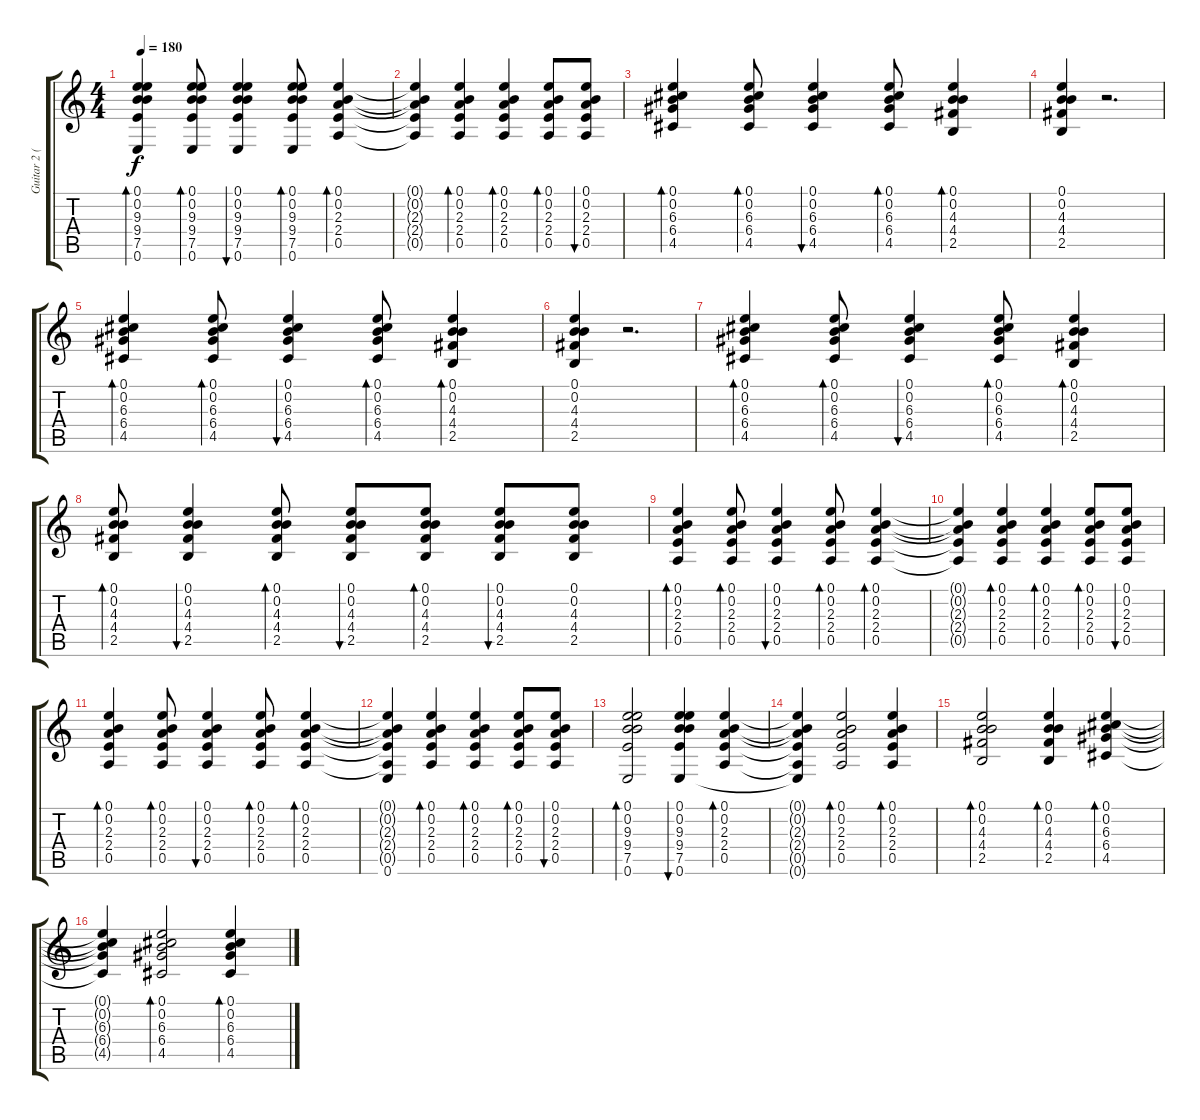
\track ("Guitar 2 (Kenny)" "Guitar 2 (") {instrument acousticguitarsteel}
\staff {score tabs}
\tuning (E4 B3 G3 D3 A2 E2) {hide}
\ts (4 4)
\tempo 180
\clef g2
\ks c
(0.1 0.2 9.3 9.4 7.5 0.6).4{bd 120 dy f} (0.1 0.2 9.3 9.4 7.5 0.6).8{bd 120} (0.1 0.2 9.3 9.4 7.5 0.6).4{bu 120} (0.1 0.2 9.3 9.4 7.5 0.6).8{bd 120} (0.1 0.2 2.3 2.4 0.5).4{bd 120} |
(0.1{t} 0.2{t} 2.3{t} 2.4{t} 0.5{t}).4 (0.1 0.2 2.3 2.4 0.5).4{bd 120} (0.1 0.2 2.3 2.4 0.5).4{bd 120} (0.1 0.2 2.3 2.4 0.5).8{bd 120} (0.1 0.2 2.3 2.4 0.5).8{bu 120} |
(0.1 0.2 6.3 6.4 4.5).4{bd 120} (0.1 0.2 6.3 6.4 4.5).8{bd 120} (0.1 0.2 6.3 6.4 4.5).4{bu 120} (0.1 0.2 6.3 6.4 4.5).8{bd 120} (0.1 0.2 4.3 4.4 2.5).4{bd 120} |
(0.1 0.2 4.3 4.4 2.5).4 r.2{d} |
(0.1 0.2 6.3 6.4 4.5).4{bd 120} (0.1 0.2 6.3 6.4 4.5).8{bd 120} (0.1 0.2 6.3 6.4 4.5).4{bu 120} (0.1 0.2 6.3 6.4 4.5).8{bd 120} (0.1 0.2 4.3 4.4 2.5).4{bd 120} |
(0.1 0.2 4.3 4.4 2.5).4 r.2{d} |
(0.1 0.2 6.3 6.4 4.5).4{bd 120} (0.1 0.2 6.3 6.4 4.5).8{bd 120} (0.1 0.2 6.3 6.4 4.5).4{bu 120} (0.1 0.2 6.3 6.4 4.5).8{bd 120} (0.1 0.2 4.3 4.4 2.5).4{bd 120} |
(0.1 0.2 4.3 4.4 2.5).8{bd 60} (0.1 0.2 4.3 4.4 2.5).4{bu 60} (0.1 0.2 4.3 4.4 2.5).8{bd 120} (0.1 0.2 4.3 4.4 2.5).8{bu 120} (0.1 0.2 4.3 4.4 2.5).8{bd 120} (0.1 0.2 4.3 4.4 2.5).8{bu 120} (0.1 0.2 4.3 4.4 2.5).8 |
(0.1 0.2 2.3 2.4 0.5).4{bd 120} (0.1 0.2 2.3 2.4 0.5).8{bd 120} (0.1 0.2 2.3 2.4 0.5).4{bu 120} (0.1 0.2 2.3 2.4 0.5).8{bd 120} (0.1 0.2 2.3 2.4 0.5).4{bd 120} |
(0.1{t} 0.2{t} 2.3{t} 2.4{t} 0.5{t}).4 (0.1 0.2 2.3 2.4 0.5).4{bd 120} (0.1 0.2 2.3 2.4 0.5).4{bd 120} (0.1 0.2 2.3 2.4 0.5).8{bd 120} (0.1 0.2 2.3 2.4 0.5).8{bu 120} |
(0.1 0.2 2.3 2.4 0.5).4{bd 120} (0.1 0.2 2.3 2.4 0.5).8{bd 120} (0.1 0.2 2.3 2.4 0.5).4{bu 120} (0.1 0.2 2.3 2.4 0.5).8{bd 120} (0.1 0.2 2.3 2.4 0.5).4{bd 120} |
(0.1{t} 0.2{t} 2.3{t} 2.4{t} 0.5{t} 0.6).4 (0.1 0.2 2.3 2.4 0.5).4{bd 120} (0.1 0.2 2.3 2.4 0.5).4{bd 120} (0.1 0.2 2.3 2.4 0.5).8{bd 120} (0.1 0.2 2.3 2.4 0.5).8{bu 120} |
(0.1 0.2 9.3 9.4 7.5 0.6).2{bd 120} (0.1 0.2 9.3 9.4 7.5 0.6).4{bu 120} (0.1 0.2 2.3 2.4 0.5).4{bd 120} |
(0.1{t} 0.2{t} 2.3{t} 2.4{t} 0.5{t} 0.6{t}).4 (0.1 0.2 2.3 2.4 0.5).2{bd 120} (0.1 0.2 2.3 2.4 0.5).4{bd 120} |
(0.1 0.2 4.3 4.4 2.5).2{bd 120} (0.1 0.2 4.3 4.4 2.5).4{bd 120} (0.1 0.2 6.3 6.4 4.5).4{bd 120} |
(0.1{t} 0.2{t} 6.3{t} 6.4{t} 4.5{t}).4 (0.1 0.2 6.3 6.4 4.5).2{bd 120} (0.1 0.2 6.3 6.4 4.5).4{bd 120}
